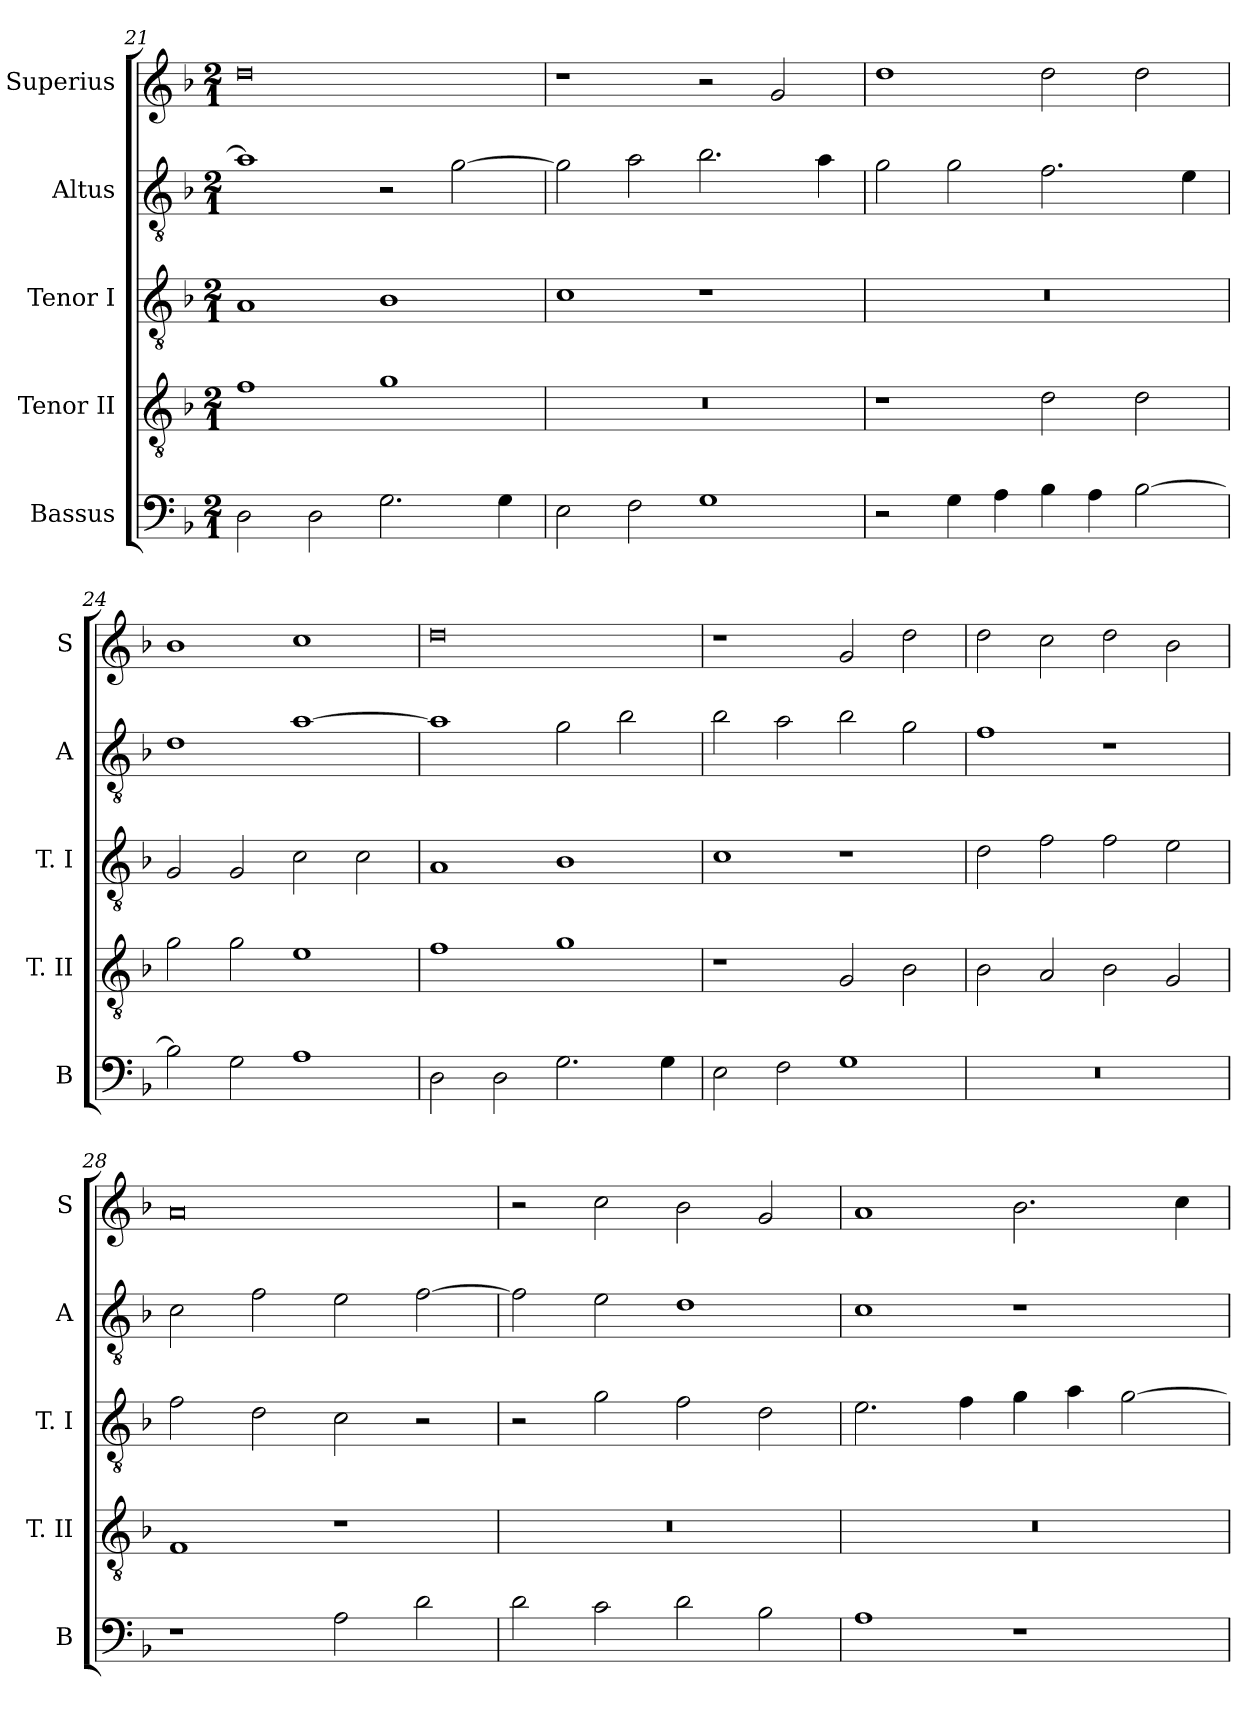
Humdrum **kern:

**kern	**kern	**kern	**kern	**kern
*part5	*part4	*part3	*part2	*part1
*staff5	*staff4	*staff3	*staff2	*staff1
*I"Bassus	*I"Tenor II	*I"Tenor I	*I"Altus	*I"Superius
*I'B	*I'T. II	*I'T. I	*I'A	*I'S
*clefF4	*clefGv2	*clefGv2	*clefGv2	*clefG2
*k[b-]	*k[b-]	*k[b-]	*k[b-]	*k[b-]
*F:	*F:	*F:	*F:	*F:
*M2/1	*M2/1	*M2/1	*M2/1	*M2/1
=21	=21	=21	=21	=21
2D	1f	1A	1a]	0dd
2D	.	.	.	.
2.G	1g	1B-	2r	.
.	.	.	[2g	.
4G	.	.	.	.
=22	=22	=22	=22	=22
2E	0r	1c	2g]	1r
2F	.	.	2a	.
1G	.	1r	2.b-	2r
.	.	.	.	2g
.	.	.	4a	.
=23	=23	=23	=23	=23
2r	1r	0r	2g	1dd
4G	.	.	2g	.
4A	.	.	.	.
4B-	2d	.	2.f	2dd
4A	.	.	.	.
[2B-	2d	.	.	2dd
.	.	.	4e	.
=24	=24	=24	=24	=24
2B-]	2g	2G	1d	1b-
2G	2g	2G	.	.
1A	1e	2c	[1a	1cc
.	.	2c	.	.
=25	=25	=25	=25	=25
2D	1f	1A	1a]	0dd
2D	.	.	.	.
2.G	1g	1B-	2g	.
.	.	.	2b-	.
4G	.	.	.	.
=26	=26	=26	=26	=26
2E	1r	1c	2b-	1r
2F	.	.	2a	.
1G	2G	1r	2b-	2g
.	2B-	.	2g	2dd
=27	=27	=27	=27	=27
0r	2B-	2d	1f	2dd
.	2A	2f	.	2cc
.	2B-	2f	1r	2dd
.	2G	2e	.	2b-
=28	=28	=28	=28	=28
1r	1F	2f	2c	0a
.	.	2d	2f	.
2A	1r	2c	2e	.
2d	.	2r	[2f	.
=29	=29	=29	=29	=29
2d	0r	2r	2f]	2r
2c	.	2g	2e	2cc
2d	.	2f	1d	2b-
2B-	.	2d	.	2g
=30	=30	=30	=30	=30
1A	0r	2.e	1c	1a
.	.	4f	.	.
1r	.	4g	1r	2.b-
.	.	4a	.	.
.	.	[2g	.	.
.	.	.	.	4cc
=	=	=	=	=
*-	*-	*-	*-	*-
